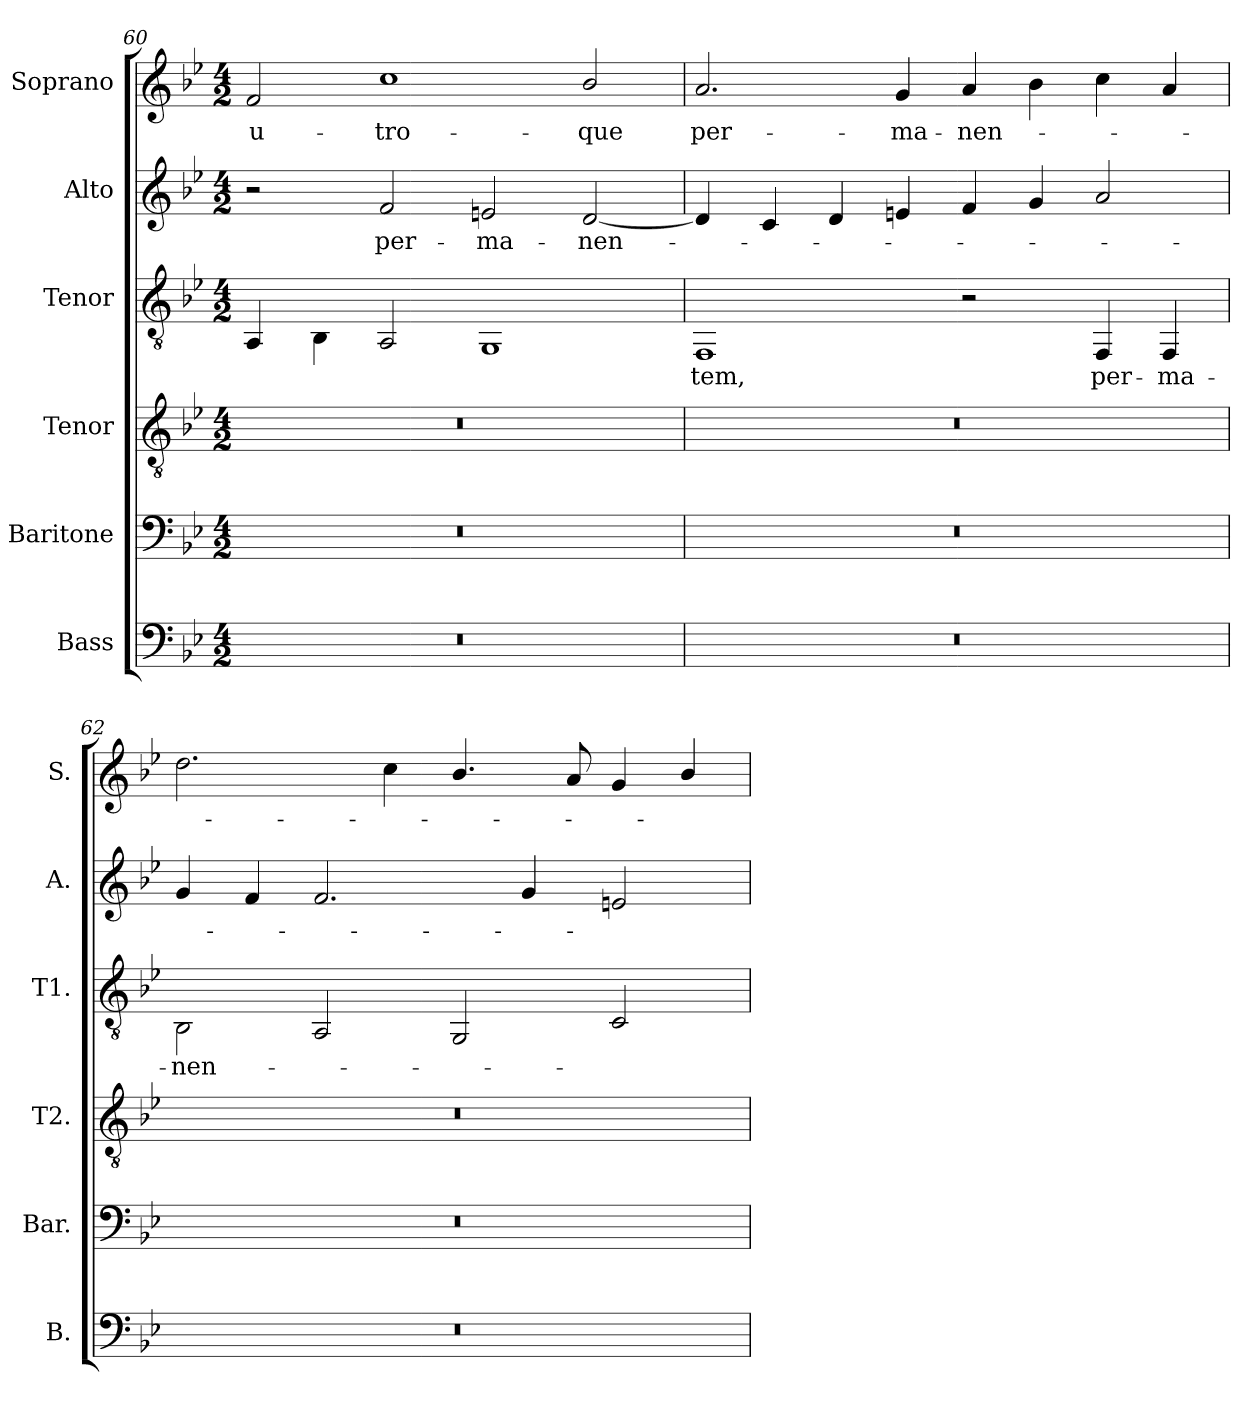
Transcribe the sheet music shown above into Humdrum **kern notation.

**kern	**kern	**kern	**kern	**text	**kern	**text	**kern	**text
*part6	*part5	*part4	*part3	*part3	*part2	*part2	*part1	*part1
*staff6	*staff5	*staff4	*staff3	*staff3	*staff2	*staff2	*staff1	*staff1
*I"Bass	*I"Baritone	*I"Tenor	*I"Tenor	*	*I"Alto	*	*I"Soprano	*
*I'B.	*I'Bar.	*I'T2.	*I'T1.	*	*I'A.	*	*I'S.	*
*clefF4	*clefF4	*clefGv2	*clefGv2	*	*clefG2	*	*clefG2	*
*	*	*ITrd7c12	*	*	*	*	*	*
*k[b-e-]	*k[b-e-]	*k[b-e-]	*k[b-e-]	*	*k[b-e-]	*	*k[b-e-]	*
*B-:	*B-:	*B-:	*B-:	*	*B-:	*	*B-:	*
*M4/2	*M4/2	*M4/2	*M4/2	*	*M4/2	*	*M4/2	*
=60	=60	=60	=60	=60	=60	=60	=60	=60
!LO:N:vis=1	!LO:N:vis=1	!LO:N:vis=1	!	!	!	!	!	!
!	!	!	!	!	!	!	!	!LO:LY:b:color=#000000
0r	0r	0r	4AAi/	.	2r	.	2fi/	u-
.	.	.	4BB-i\	.	.	.	.	.
!	!	!	!	!	!	!LO:LY:b:color=#000000	!	!
!	!	!	!	!	!	!	!	!LO:LY:b:color=#000000
.	.	.	2AAi/	.	2fi/	per-	1cci	-tro-
!	!	!	!	!	!	!LO:LY:b:color=#000000	!	!
.	.	.	1GGi	.	2eni/	-ma-	.	.
!	!	!	!	!	!	!LO:LY:b:color=#000000	!	!
!	!	!	!	!	!	!	!	!LO:LY:b:color=#000000
.	.	.	.	.	[2di/	-nen-	2b-i/	-que
=61	=61	=61	=61	=61	=61	=61	=61	=61
!LO:N:vis=1	!LO:N:vis=1	!LO:N:vis=1	!	!	!	!	!	!
!	!	!	!	!LO:LY:b:color=#000000	!	!	!	!
!	!	!	!	!	!	!	!	!LO:LY:b:color=#000000
0r	0r	0r	1FFi	-tem,	4di/]	.	2.ai/	per-
.	.	.	.	.	4ci/	.	.	.
.	.	.	.	.	4di/	.	.	.
!	!	!	!	!	!	!	!	!LO:LY:b:color=#000000
.	.	.	.	.	4eni/	.	4gi/	-ma-
!	!	!	!	!	!	!	!	!LO:LY:b:color=#000000
.	.	.	2r	.	4fi/	.	4ai/	-nen-
.	.	.	.	.	4gi/	.	4b-i\	.
!	!	!	!	!LO:LY:b:color=#000000	!	!	!	!
.	.	.	4FFi/	per-	2ai/	.	4cci\	.
!	!	!	!	!LO:LY:b:color=#000000	!	!	!	!
.	.	.	4FFi/	-ma-	.	.	4ai/	.
=62	=62	=62	=62	=62	=62	=62	=62	=62
!LO:N:vis=1	!LO:N:vis=1	!LO:N:vis=1	!	!	!	!	!	!
!	!	!	!	!LO:LY:b:color=#000000	!	!	!	!
0r	0r	0r	2BB-i\	-nen-	4gi/	.	2.ddi\	.
.	.	.	.	.	4fi/	.	.	.
.	.	.	2AAi/	.	2.fi/	.	.	.
.	.	.	.	.	.	.	4cci\	.
.	.	.	2GGi/	.	.	.	4.b-i/	.
.	.	.	.	.	4gi/	.	.	.
.	.	.	.	.	.	.	8ai/	.
.	.	.	2Ci/	.	2ei/	.	4gi/	.
.	.	.	.	.	.	.	4b-i/	.
=	=	=	=	=	=	=	=	=
*-	*-	*-	*-	*-	*-	*-	*-	*-
